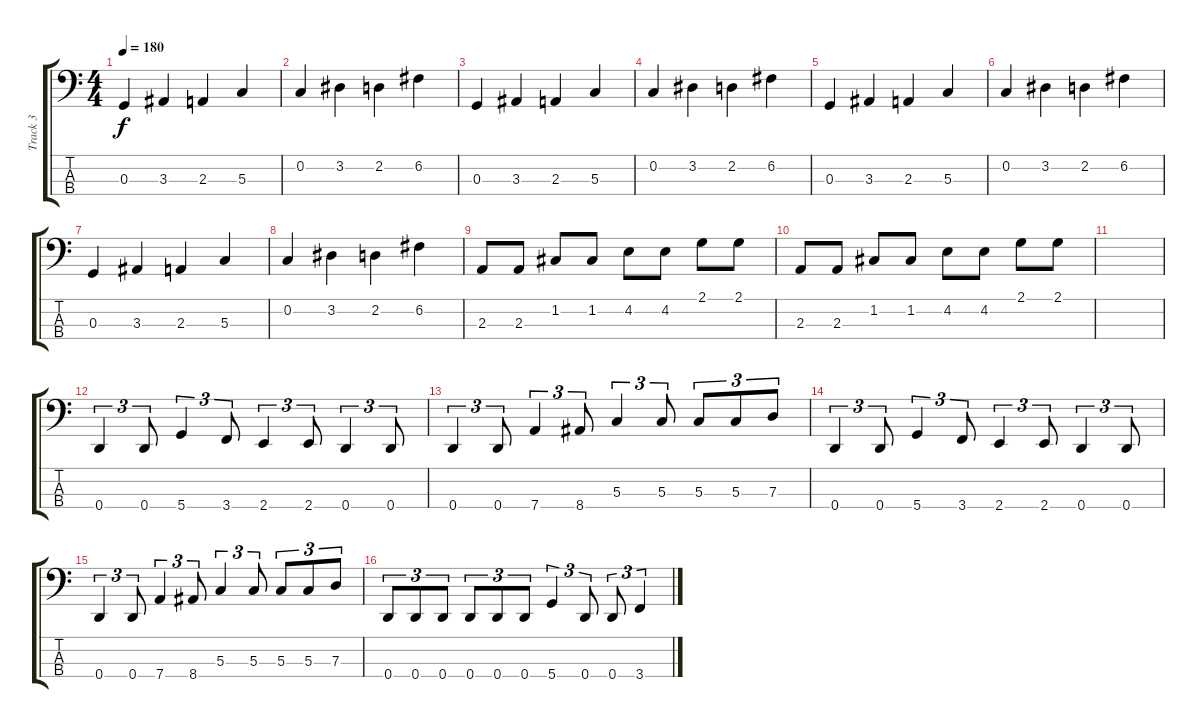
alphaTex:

\track ("Track 3" "Track 3") {instrument slapbass1}
\staff {score tabs}
\tuning (F2 C2 G1 D1) {hide}
\ts (4 4)
\tempo 180
\clef f4
\ks c
0.3.4{dy f} 3.3.4 2.3.4 5.3.4 |
0.2.4 3.2.4 2.2.4 6.2.4 |
0.3.4 3.3.4 2.3.4 5.3.4 |
0.2.4 3.2.4 2.2.4 6.2.4 |
0.3.4 3.3.4 2.3.4 5.3.4 |
0.2.4 3.2.4 2.2.4 6.2.4 |
0.3.4 3.3.4 2.3.4 5.3.4 |
0.2.4 3.2.4 2.2.4 6.2.4 |
2.3.8 2.3.8 1.2.8 1.2.8 4.2.8 4.2.8 2.1.8 2.1.8 |
2.3.8 2.3.8 1.2.8 1.2.8 4.2.8 4.2.8 2.1.8 2.1.8 |
|
0.4.4{tu (3 2)} 0.4.8{tu (3 2)} 5.4.4{tu (3 2)} 3.4.8{tu (3 2)} 2.4.4{tu (3 2)} 2.4.8{tu (3 2)} 0.4.4{tu (3 2)} 0.4.8{tu (3 2)} |
0.4.4{tu (3 2)} 0.4.8{tu (3 2)} 7.4.4{tu (3 2)} 8.4.8{tu (3 2)} 5.3.4{tu (3 2)} 5.3.8{tu (3 2)} 5.3.8{tu (3 2)} 5.3.8{tu (3 2)} 7.3.8{tu (3 2)} |
0.4.4{tu (3 2)} 0.4.8{tu (3 2)} 5.4.4{tu (3 2)} 3.4.8{tu (3 2)} 2.4.4{tu (3 2)} 2.4.8{tu (3 2)} 0.4.4{tu (3 2)} 0.4.8{tu (3 2)} |
0.4.4{tu (3 2)} 0.4.8{tu (3 2)} 7.4.4{tu (3 2)} 8.4.8{tu (3 2)} 5.3.4{tu (3 2)} 5.3.8{tu (3 2)} 5.3.8{tu (3 2)} 5.3.8{tu (3 2)} 7.3.8{tu (3 2)} |
0.4.8{tu (3 2)} 0.4.8{tu (3 2)} 0.4.8{tu (3 2)} 0.4.8{tu (3 2)} 0.4.8{tu (3 2)} 0.4.8{tu (3 2)} 5.4.4{tu (3 2)} 0.4.8{tu (3 2)} 0.4.8{tu (3 2)} 3.4.4{tu (3 2)}
